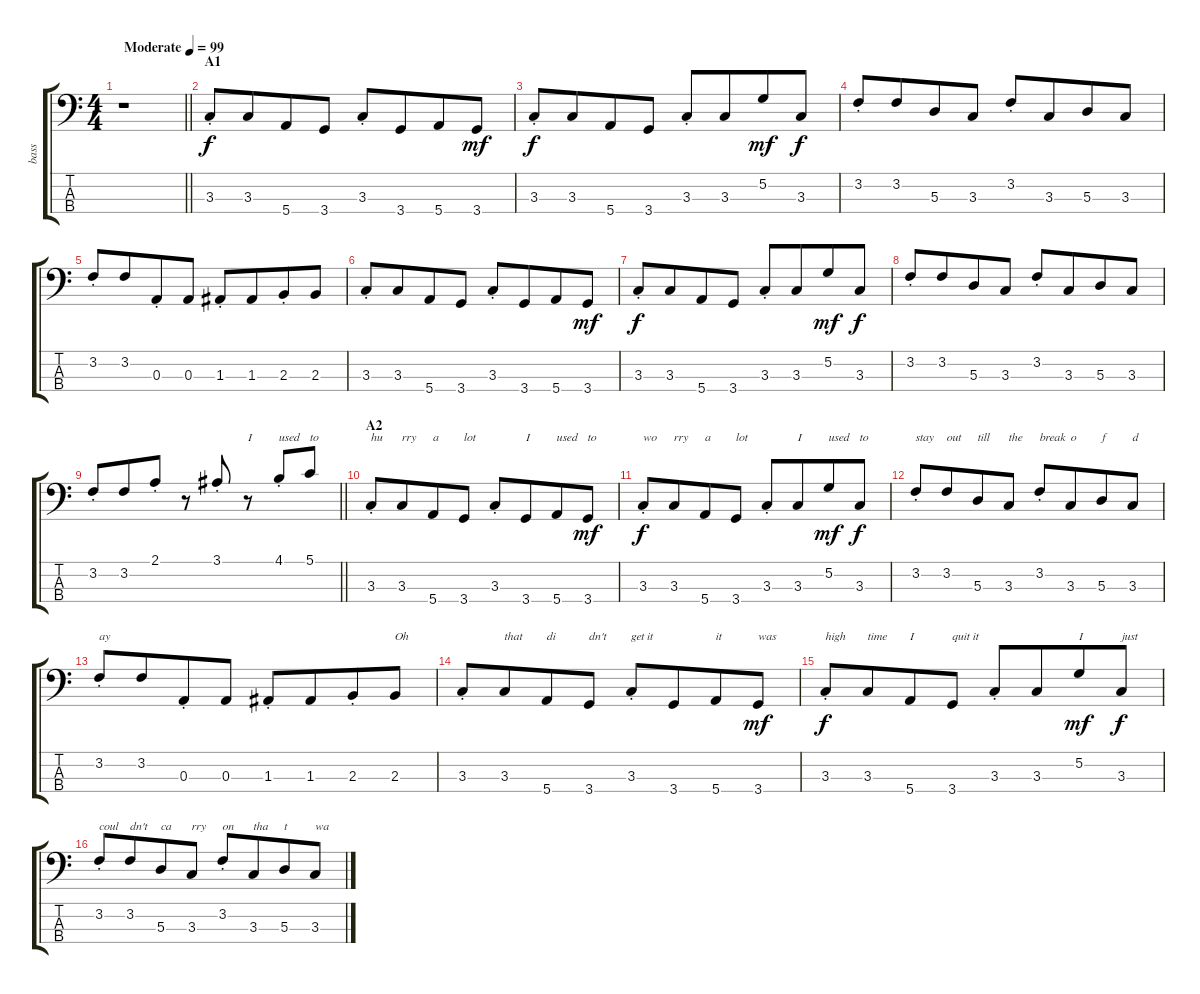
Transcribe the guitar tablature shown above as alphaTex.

\track ("bass" "bass") {instrument electricbassfinger}
\staff {score tabs}
\tuning (G2 D2 A1 E1) {hide}
\ts (4 4)
\tempo (99 "Moderate")
\clef f4
\barLineRight lightlight
\ks c
r.1{dy f instrument electricbassfinger} |
\section ("" "A1")
3.3{st}.8 3.3.8{beam merge} 5.4.8 3.4.8 3.3{st}.8 3.4.8{beam merge} 5.4.8 3.4.8{dy mf} |
3.3{st}.8{dy f} 3.3.8{beam merge} 5.4.8 3.4.8 3.3{st}.8{beam Up} 3.3.8{beam Up beam merge} 5.2.8{dy mf beam Up} 3.3.8{dy f beam Up} |
3.2{st}.8{beam Up} 3.2.8{beam Up beam merge} 5.3.8{beam Up} 3.3.8{beam Up} 3.2{st}.8{beam Up} 3.3.8{beam Up beam merge} 5.3.8{beam Up} 3.3.8{beam Up} |
3.2{st}.8{beam Up} 3.2.8{beam Up beam merge} 0.3{st}.8{beam Up} 0.3.8{beam Up} 1.3{st}.8 1.3.8{beam merge} 2.3{st}.8 2.3.8 |
3.3{st}.8 3.3.8{beam merge} 5.4.8 3.4.8 3.3{st}.8 3.4.8{beam merge} 5.4.8 3.4.8{dy mf} |
3.3{st}.8{dy f} 3.3.8{beam merge} 5.4.8 3.4.8 3.3{st}.8{beam Up} 3.3.8{beam Up beam merge} 5.2.8{dy mf beam Up} 3.3.8{dy f beam Up} |
3.2{st}.8{beam Up} 3.2.8{beam Up beam merge} 5.3.8{beam Up} 3.3.8{beam Up} 3.2{st}.8{beam Up} 3.3.8{beam Up beam merge} 5.3.8{beam Up} 3.3.8{beam Up} |
\barLineRight lightlight
3.2{st}.8{beam Up} 3.2.8{beam Up beam merge} 2.1{st}.8{beam Up} r.8{beam Up} 3.1{st}.8{beam Up} r.8{txt "I"} 4.1{st}.8{txt "used" beam Up} 5.1.8{txt "to" beam Up} |
\section ("" "A2")
3.3{st}.8{txt "hu"} 3.3.8{txt "rry" beam merge} 5.4.8{txt "a"} 3.4.8{txt "lot"} 3.3{st}.8 3.4.8{txt "I" beam merge} 5.4.8{txt "used"} 3.4.8{txt "to" dy mf} |
3.3{st}.8{txt "wo" dy f} 3.3.8{txt "rry" beam merge} 5.4.8{txt "a"} 3.4.8{txt "lot"} 3.3{st}.8{beam Up} 3.3.8{txt "I" beam Up beam merge} 5.2.8{txt "used" dy mf beam Up} 3.3.8{txt "to" dy f beam Up} |
3.2{st}.8{txt "stay" beam Up} 3.2.8{txt "out" beam Up beam merge} 5.3.8{txt "till" beam Up} 3.3.8{txt "the" beam Up} 3.2{st}.8{txt "break" beam Up} 3.3.8{txt "o" beam Up beam merge} 5.3.8{txt "f" beam Up} 3.3.8{txt "d" beam Up} |
3.2{st}.8{txt "ay" beam Up} 3.2.8{beam Up beam merge} 0.3{st}.8{beam Up} 0.3.8{beam Up} 1.3{st}.8 1.3.8{beam merge} 2.3{st}.8 2.3.8{txt "Oh"} |
3.3{st}.8 3.3.8{txt "that" beam merge} 5.4.8{txt "di"} 3.4.8{txt "dn't"} 3.3{st}.8{txt "get it"} 3.4.8{beam merge} 5.4.8{txt "it"} 3.4.8{txt "was" dy mf} |
3.3{st}.8{txt "high" dy f} 3.3.8{txt "time" beam merge} 5.4.8{txt "I"} 3.4.8{txt "quit it"} 3.3{st}.8{beam Up} 3.3.8{beam Up beam merge} 5.2.8{txt "I" dy mf beam Up} 3.3.8{txt "just" dy f beam Up} |
3.2{st}.8{txt "coul" beam Up} 3.2.8{txt "dn't" beam Up beam merge} 5.3.8{txt "ca" beam Up} 3.3.8{txt "rry" beam Up} 3.2{st}.8{txt "on" beam Up} 3.3.8{txt "tha" beam Up beam merge} 5.3.8{txt "t" beam Up} 3.3.8{txt "wa" beam Up}
